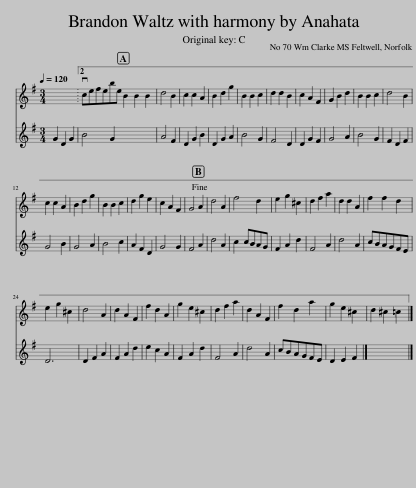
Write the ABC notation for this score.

X:1
%%score 1 2
L:1/8
Q:1/4=120
M:3/4
I:linebreak $
K:G
V:1 treble
V:2 treble
V:1
 x6 |2 vcefebe B2 B2 B2 | d4 B2 | c2 c2 A2 | B2 d2 g2 | %5
 B2 B2 c2 | d2 d2 B2 | c2 A2 F2 | G2 B2 d2 | B2 B2 c2 | %10
 d4 B2 |$ c2 c2 A2 | B2 d2 g2 | B2 B2 c2 | d2 g2 e2 | %15
 c2 A2 F2 | G4 A2!fine! | d4 A2 | f4 d2 | e2 g2 ^c2 | %20
 d2 f2 a2 | d2 d2 A2 | f2 f2 d2 |$ e2 g2 ^c2 | d4 A2 | %25
 d2 A2 F2 | f2 d2 A2 | g2 e2 ^c2 | d2 f2 a2 | d2 A2 F2 | %30
 f2 d2 a2 | g2 e2 ^c2 | d2 ^c2 =c2 |] %33
V:2
 G2 D2 G2 |2 B4 G2 x6 | A4 F2 | D2 G2 B2 | D2 G2 A2 | %5
 B4 G2 | F4 D2 | D2 G2 F2 | G4 A2 | B4 G2 | %10
 F2 D2 F2 |$ G4 B2 | G4 A2 | B4 c2 | A2 F2 D2 | %15
 G4 G2 | F4 A2 | d4 A2 | c2 cBAG | F2 A2 d2 | %20
 F4 A2 | d4 A2 | cBAGFE |$ D6 | D2 F2 A2 | %25
 F2 A2 d2 | e2 c2 A2 | F2 A2 d2 | F4 A2 | d4 A2 | %30
 cBAGFE | D2 E2 F2 | x6 |] %33
